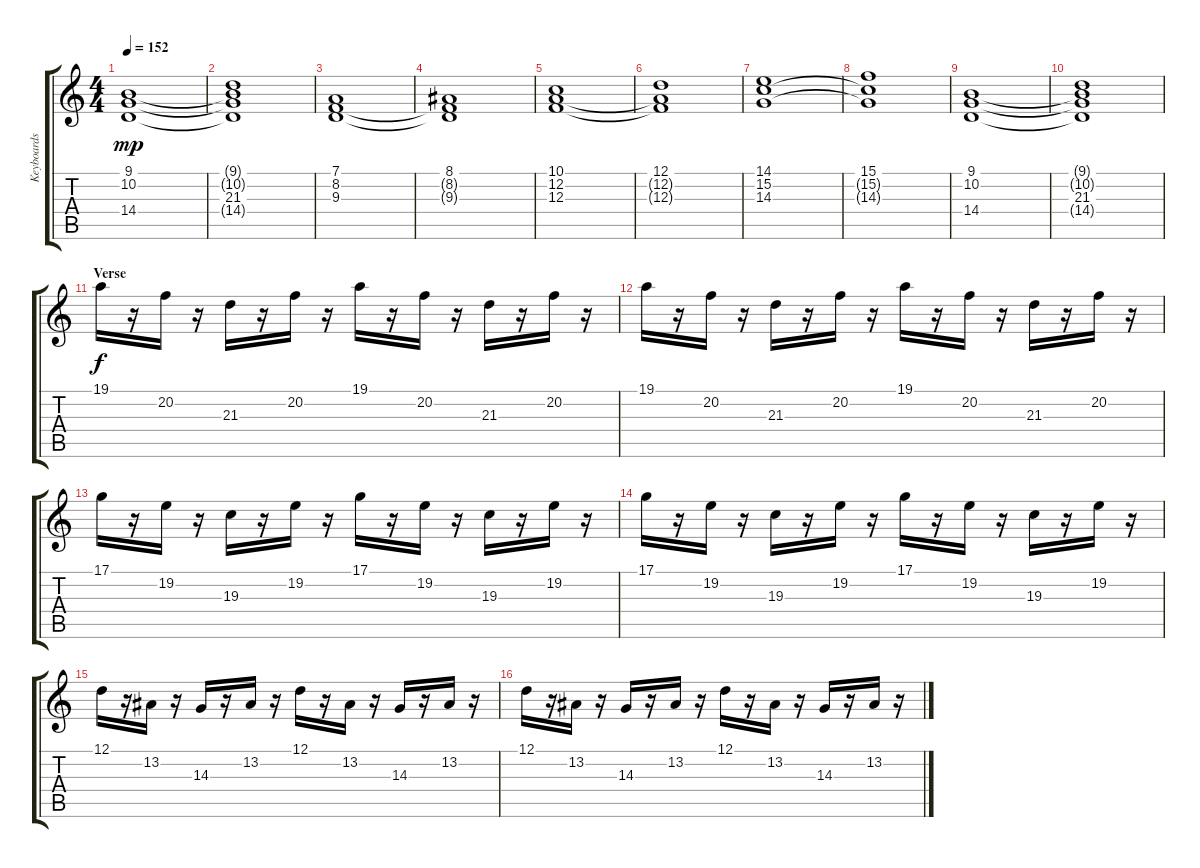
\track ("Keyboards" "Keyboards") {instrument stringensemble1}
\staff {score tabs}
\tuning (D4 A3 F3 C3 G2 D2) {hide}
\ts (4 4)
\tempo 152
\clef g2
\ks c
(9.1 10.2 14.4).1{dy mp} |
(9.1{t} 10.2{t} 21.3 14.4{t}).1 |
(7.1 8.2 9.3).1 |
(8.1 8.2{t} 9.3{t}).1 |
(10.1 12.2 12.3).1 |
(12.1 12.2{t} 12.3{t}).1 |
(14.1 15.2 14.3).1 |
(15.1 15.2{t} 14.3{t}).1 |
(9.1 10.2 14.4).1 |
(9.1{t} 10.2{t} 21.3 14.4{t}).1 |
\section ("" "Verse")
19.1.16{dy f volume 11 instrument stringensemble1} r.16 20.2.16 r.16 21.3.16 r.16 20.2.16 r.16 19.1.16 r.16 20.2.16 r.16 21.3.16 r.16 20.2.16 r.16 |
19.1.16 r.16 20.2.16 r.16 21.3.16 r.16 20.2.16 r.16 19.1.16 r.16 20.2.16 r.16 21.3.16 r.16 20.2.16 r.16 |
17.1.16 r.16 19.2.16 r.16 19.3.16 r.16 19.2.16 r.16 17.1.16 r.16 19.2.16 r.16 19.3.16 r.16 19.2.16 r.16 |
17.1.16 r.16 19.2.16 r.16 19.3.16 r.16 19.2.16 r.16 17.1.16 r.16 19.2.16 r.16 19.3.16 r.16 19.2.16 r.16 |
12.1.16 r.16 13.2.16 r.16 14.3.16 r.16 13.2.16 r.16 12.1.16 r.16 13.2.16 r.16 14.3.16 r.16 13.2.16 r.16 |
12.1.16 r.16 13.2.16 r.16 14.3.16 r.16 13.2.16 r.16 12.1.16 r.16 13.2.16 r.16 14.3.16 r.16 13.2.16 r.16
